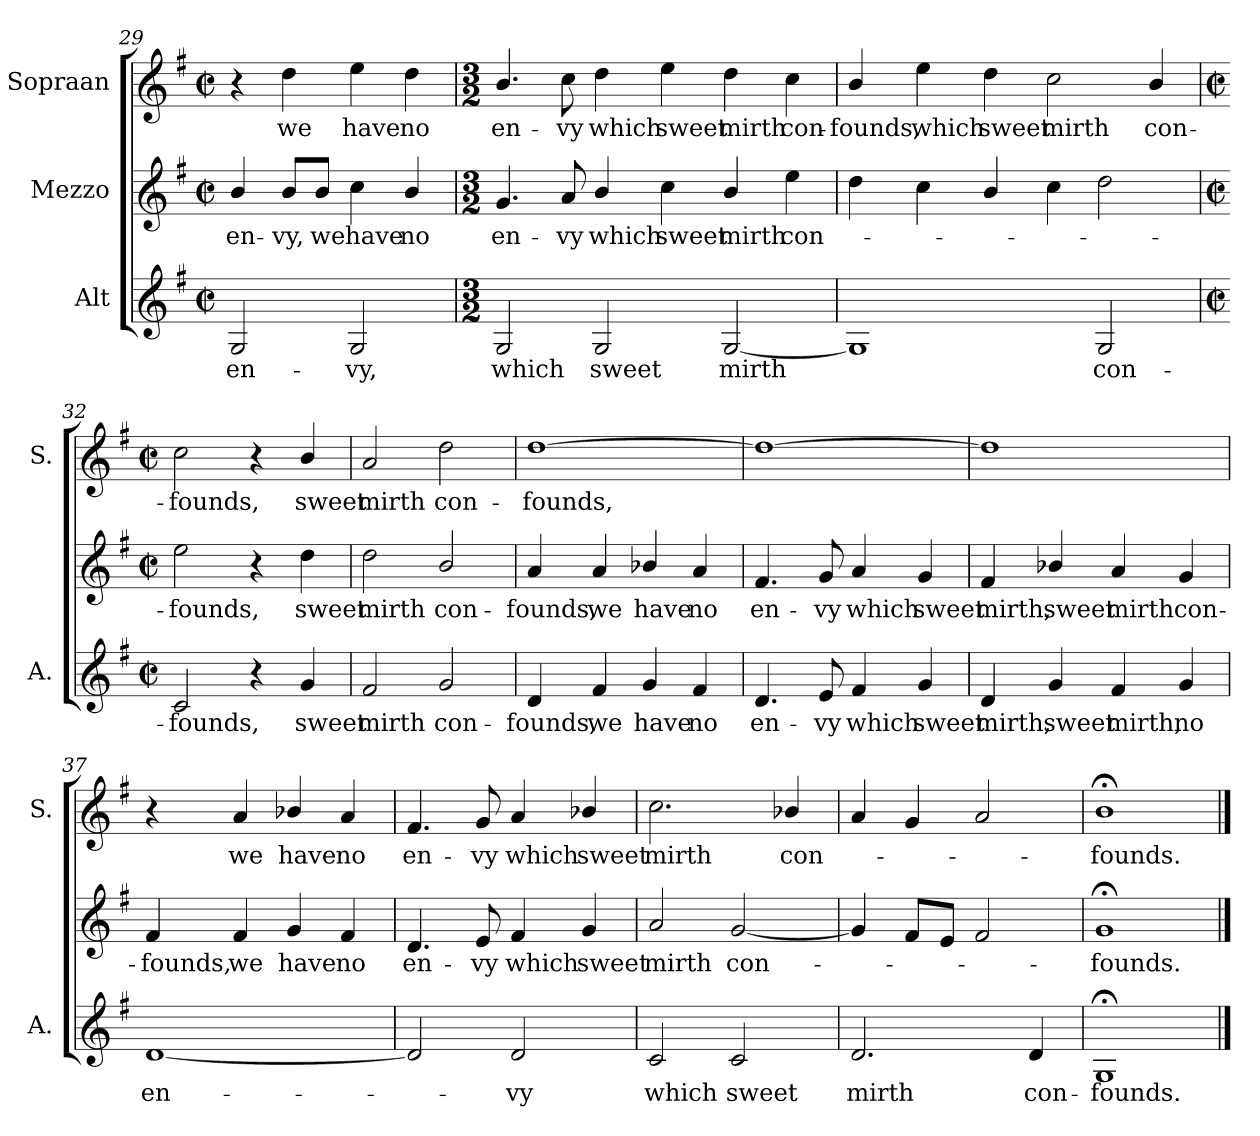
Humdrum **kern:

**kern	**text	**kern	**text	**kern	**text
*part3	*part3	*part2	*part2	*part1	*part1
*staff3	*staff3	*staff2	*staff2	*staff1	*staff1
*I"Alt	*	*I"Mezzo	*	*I"Sopraan	*
*I'A.	*	*	*	*I'S.	*
*clefG2	*	*clefG2	*	*clefG2	*
*k[f#]	*	*k[f#]	*	*k[f#]	*
*G:	*	*G:	*	*G:	*
*M2/2	*	*M2/2	*	*M2/2	*
*met(c|)	*	*met(c|)	*	*met(c|)	*
=29	=29	=29	=29	=29	=29
!	!LO:LY:b	!	!LO:LY:b	!	!
2G/	en-	4b/	en-	4r	.
!	!	!	!LO:LY:b	!	!LO:LY:b
.	.	8b/L	-vy,	4dd\	we
!	!	!	!LO:LY:b	!	!
.	.	8b/J	we	.	.
!	!LO:LY:b	!	!LO:LY:b	!	!LO:LY:b
2G/	-vy,	4cc\	have	4ee\	have
!	!	!	!LO:LY:b	!	!LO:LY:b
.	.	4b/	no	4dd\	no
=30	=30	=30	=30	=30	=30
*M3/2	*	*M3/2	*	*M3/2	*
!	!LO:LY:b	!	!LO:LY:b	!	!LO:LY:b
2G/	which	4.g/	en-	4.b/	en-
!	!	!	!LO:LY:b	!	!LO:LY:b
.	.	8a/	-vy	8cc\	-vy
!	!LO:LY:b	!	!LO:LY:b	!	!LO:LY:b
2G/	sweet	4b/	which	4dd\	which
!	!	!	!LO:LY:b	!	!LO:LY:b
.	.	4cc\	sweet	4ee\	sweet
!	!LO:LY:b	!	!LO:LY:b	!	!LO:LY:b
[2G/	mirth	4b/	mirth	4dd\	mirth
!	!	!	!LO:LY:b	!	!LO:LY:b
.	.	4ee\	con-	4cc\	con-
!!LO:LB:g=z
=31	=31	=31	=31	=31	=31
!	!	!	!	!	!LO:LY:b
1G]	.	4dd\	.	4b/	-founds,
!	!	!	!	!	!LO:LY:b
.	.	4cc\	.	4ee\	which
!	!	!	!	!	!LO:LY:b
.	.	4b/	.	4dd\	sweet
!	!	!	!	!	!LO:LY:b
.	.	4cc\	.	2cc\	mirth
!	!LO:LY:b	!	!	!	!
2G/	con-	2dd\	.	.	.
!	!	!	!	!	!LO:LY:b
.	.	.	.	4b/	con-
=32	=32	=32	=32	=32	=32
*M2/2	*	*M2/2	*	*M2/2	*
*met(c|)	*	*met(c|)	*	*met(c|)	*
!	!LO:LY:b	!	!LO:LY:b	!	!LO:LY:b
2c/	-founds,	2ee\	-founds,	2cc\	-founds,
4r	.	4r	.	4r	.
!	!LO:LY:b	!	!LO:LY:b	!	!LO:LY:b
4g/	sweet	4dd\	sweet	4b/	sweet
=33	=33	=33	=33	=33	=33
!	!LO:LY:b	!	!LO:LY:b	!	!LO:LY:b
2f#/	mirth	2dd\	mirth	2a/	mirth
!	!LO:LY:b	!	!LO:LY:b	!	!LO:LY:b
2g/	con-	2b/	con-	2dd\	con-
=34	=34	=34	=34	=34	=34
!	!LO:LY:b	!	!LO:LY:b	!	!LO:LY:b
4d/	-founds,	4a/	-founds,	[1dd	-founds,
!	!LO:LY:b	!	!LO:LY:b	!	!
4f#/	we	4a/	we	.	.
!	!LO:LY:b	!	!LO:LY:b	!	!
4g/	have	4b-X/	have	.	.
!	!LO:LY:b	!	!LO:LY:b	!	!
4f#/	no	4a/	no	.	.
=35	=35	=35	=35	=35	=35
!	!LO:LY:b	!	!LO:LY:b	!	!
4.d/	en-	4.f#/	en-	1dd_	.
!	!LO:LY:b	!	!LO:LY:b	!	!
8e/	-vy	8g/	-vy	.	.
!	!LO:LY:b	!	!LO:LY:b	!	!
4f#/	which	4a/	which	.	.
!	!LO:LY:b	!	!LO:LY:b	!	!
4g/	sweet	4g/	sweet	.	.
!!LO:LB:g=z
=36	=36	=36	=36	=36	=36
!	!LO:LY:b	!	!LO:LY:b	!	!
4d/	mirth,	4f#/	mirth,	1dd]	.
!	!LO:LY:b	!	!LO:LY:b	!	!
4g/	sweet	4b-X/	sweet	.	.
!	!LO:LY:b	!	!LO:LY:b	!	!
4f#/	mirth,	4a/	mirth	.	.
!	!LO:LY:b	!	!LO:LY:b	!	!
4g/	no	4g/	con-	.	.
=37	=37	=37	=37	=37	=37
!	!LO:LY:b	!	!LO:LY:b	!	!
[1d	en-	4f#/	-founds,	4r	.
!	!	!	!LO:LY:b	!	!LO:LY:b
.	.	4f#/	we	4a/	we
!	!	!	!LO:LY:b	!	!LO:LY:b
.	.	4g/	have	4b-X/	have
!	!	!	!LO:LY:b	!	!LO:LY:b
.	.	4f#/	no	4a/	no
=38	=38	=38	=38	=38	=38
!	!	!	!LO:LY:b	!	!LO:LY:b
2d/]	.	4.d/	en-	4.f#/	en-
!	!	!	!LO:LY:b	!	!LO:LY:b
.	.	8e/	-vy	8g/	-vy
!	!LO:LY:b	!	!LO:LY:b	!	!LO:LY:b
2d/	-vy	4f#/	which	4a/	which
!	!	!	!LO:LY:b	!	!LO:LY:b
.	.	4g/	sweet	4b-X/	sweet
=39	=39	=39	=39	=39	=39
!	!LO:LY:b	!	!LO:LY:b	!	!LO:LY:b
2c/	which	2a/	mirth	2.cc\	mirth
!	!LO:LY:b	!	!LO:LY:b	!	!
2c/	sweet	[2g/	con-	.	.
!	!	!	!	!	!LO:LY:b
.	.	.	.	4b-X/	con-
=40	=40	=40	=40	=40	=40
!	!LO:LY:b	!	!	!	!
2.d/	mirth	4g/]	.	4a/	.
.	.	8f#/L	.	4g/	.
.	.	8e/J	.	.	.
.	.	2f#/	.	2a/	.
!	!LO:LY:b	!	!	!	!
4d/	con-	.	.	.	.
=41	=41	=41	=41	=41	=41
!	!LO:LY:b	!	!LO:LY:b	!	!LO:LY:b
1G;	-founds.	1g;	-founds.	1b;<	-founds.
==	==	==	==	==	==
*-	*-	*-	*-	*-	*-
